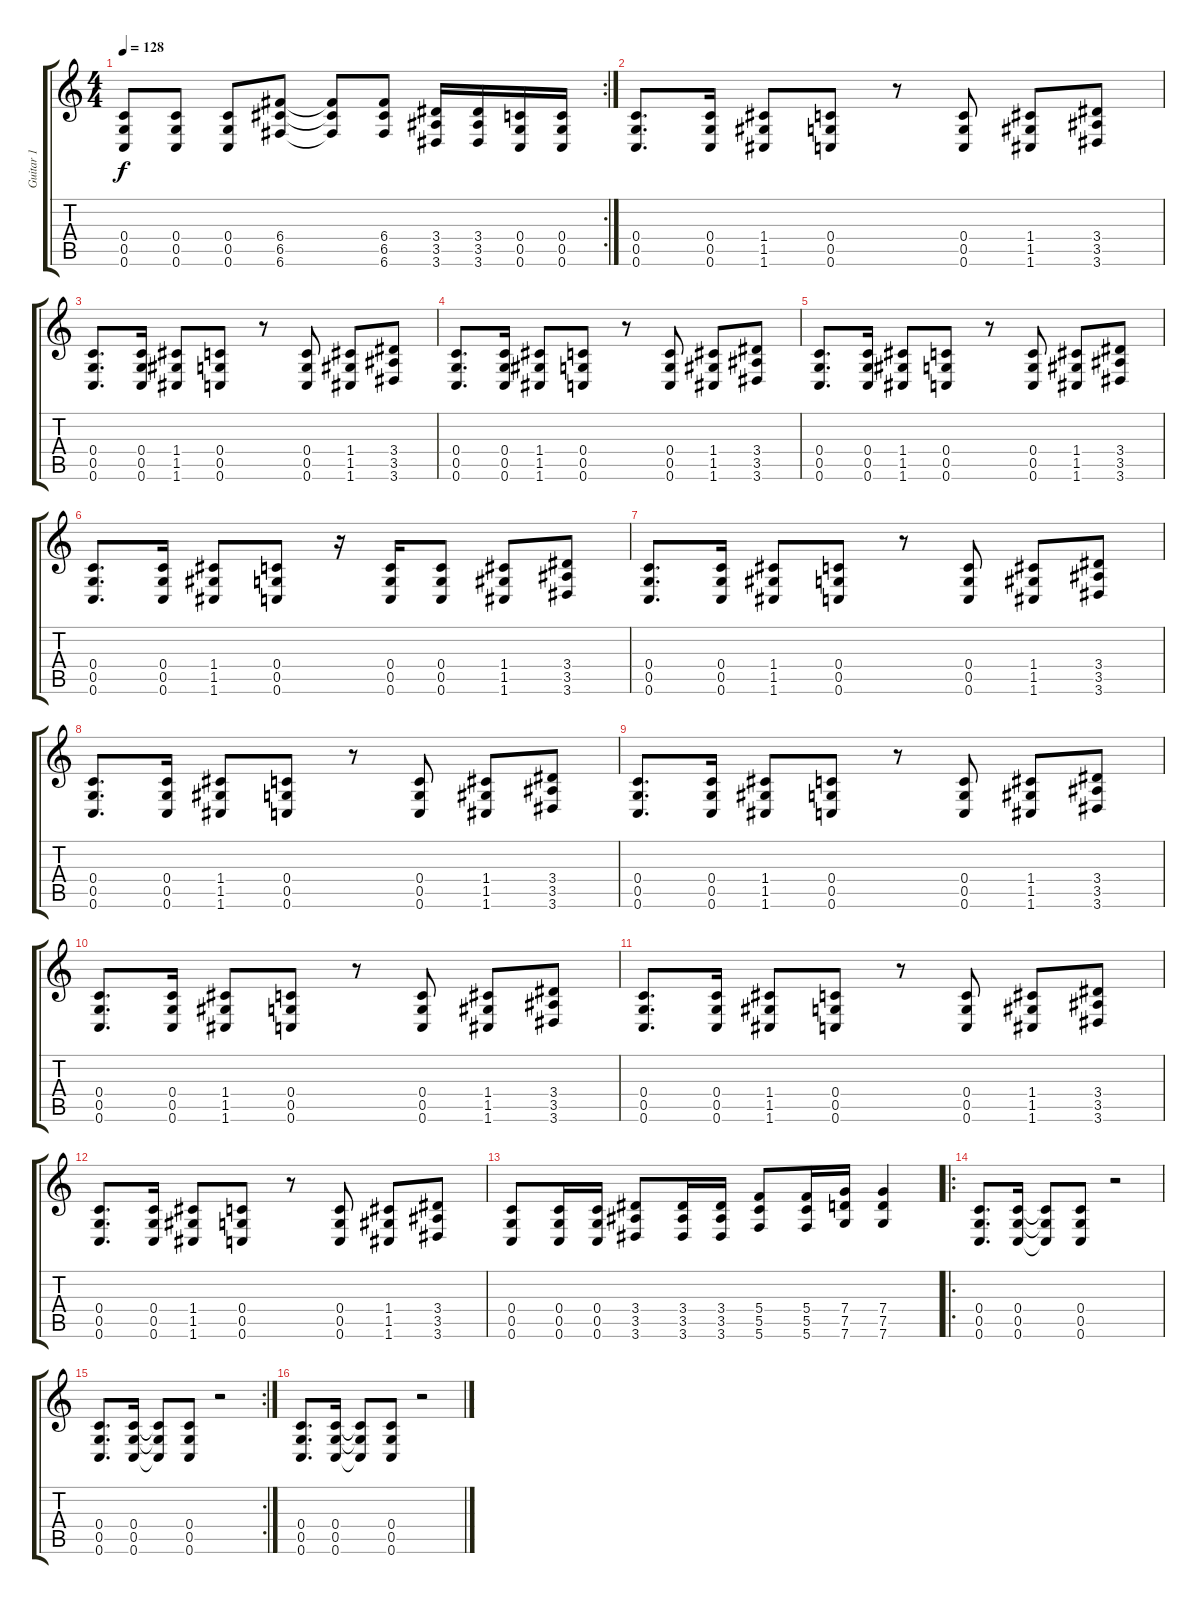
\track ("Guitar 1" "Guitar 1") {instrument distortionguitar}
\staff {score tabs}
\tuning (D4 A3 F3 C3 G2 C2) {hide}
\rc 2
\ts (4 4)
\tempo 128
\clef g2
\ks c
(0.4 0.5 0.6).8{dy f} (0.4 0.5 0.6).8 (0.4 0.5 0.6).8 (6.4 6.5 6.6).8 (6.4{t} 6.5{t} 6.6{t}).8 (6.4 6.5 6.6).8 (3.4 3.5 3.6).16 (3.4 3.5 3.6).16 (0.4 0.5 0.6).16 (0.4 0.5 0.6).16 |
(0.4 0.5 0.6).8{d} (0.4 0.5 0.6).16 (1.4 1.5 1.6).8 (0.4 0.5 0.6).8 r.8 (0.4 0.5 0.6).8 (1.4 1.5 1.6).8 (3.4 3.5 3.6).8 |
(0.4 0.5 0.6).8{d} (0.4 0.5 0.6).16 (1.4 1.5 1.6).8 (0.4 0.5 0.6).8 r.8 (0.4 0.5 0.6).8 (1.4 1.5 1.6).8 (3.4 3.5 3.6).8 |
(0.4 0.5 0.6).8{d} (0.4 0.5 0.6).16 (1.4 1.5 1.6).8 (0.4 0.5 0.6).8 r.8 (0.4 0.5 0.6).8 (1.4 1.5 1.6).8 (3.4 3.5 3.6).8 |
(0.4 0.5 0.6).8{d} (0.4 0.5 0.6).16 (1.4 1.5 1.6).8 (0.4 0.5 0.6).8 r.8 (0.4 0.5 0.6).8 (1.4 1.5 1.6).8 (3.4 3.5 3.6).8 |
(0.4 0.5 0.6).8{d} (0.4 0.5 0.6).16 (1.4 1.5 1.6).8 (0.4 0.5 0.6).8 r.16 (0.4 0.5 0.6).16 (0.4 0.5 0.6).8 (1.4 1.5 1.6).8 (3.4 3.5 3.6).8 |
(0.4 0.5 0.6).8{d} (0.4 0.5 0.6).16 (1.4 1.5 1.6).8 (0.4 0.5 0.6).8 r.8 (0.4 0.5 0.6).8 (1.4 1.5 1.6).8 (3.4 3.5 3.6).8 |
(0.4 0.5 0.6).8{d} (0.4 0.5 0.6).16 (1.4 1.5 1.6).8 (0.4 0.5 0.6).8 r.8 (0.4 0.5 0.6).8 (1.4 1.5 1.6).8 (3.4 3.5 3.6).8 |
(0.4 0.5 0.6).8{d} (0.4 0.5 0.6).16 (1.4 1.5 1.6).8 (0.4 0.5 0.6).8 r.8 (0.4 0.5 0.6).8 (1.4 1.5 1.6).8 (3.4 3.5 3.6).8 |
(0.4 0.5 0.6).8{d} (0.4 0.5 0.6).16 (1.4 1.5 1.6).8 (0.4 0.5 0.6).8 r.8 (0.4 0.5 0.6).8 (1.4 1.5 1.6).8 (3.4 3.5 3.6).8 |
(0.4 0.5 0.6).8{d} (0.4 0.5 0.6).16 (1.4 1.5 1.6).8 (0.4 0.5 0.6).8 r.8 (0.4 0.5 0.6).8 (1.4 1.5 1.6).8 (3.4 3.5 3.6).8 |
(0.4 0.5 0.6).8{d} (0.4 0.5 0.6).16 (1.4 1.5 1.6).8 (0.4 0.5 0.6).8 r.8 (0.4 0.5 0.6).8 (1.4 1.5 1.6).8 (3.4 3.5 3.6).8 |
(0.4 0.5 0.6).8 (0.4 0.5 0.6).16 (0.4 0.5 0.6).16 (3.4 3.5 3.6).8 (3.4 3.5 3.6).16 (3.4 3.5 3.6).16 (5.4 5.5 5.6).8 (5.4 5.5 5.6).16 (7.4 7.5 7.6).16 (7.4 7.5 7.6).4 |
\ro
(0.4 0.5 0.6).8{d} (0.4 0.5 0.6).16 (0.4{t} 0.5{t} 0.6{t}).8 (0.4 0.5 0.6).8 r.2 |
\rc 2
(0.4 0.5 0.6).8{d} (0.4 0.5 0.6).16 (0.4{t} 0.5{t} 0.6{t}).8 (0.4 0.5 0.6).8 r.2 |
(0.4 0.5 0.6).8{d} (0.4 0.5 0.6).16 (0.4{t} 0.5{t} 0.6{t}).8 (0.4 0.5 0.6).8 r.2
